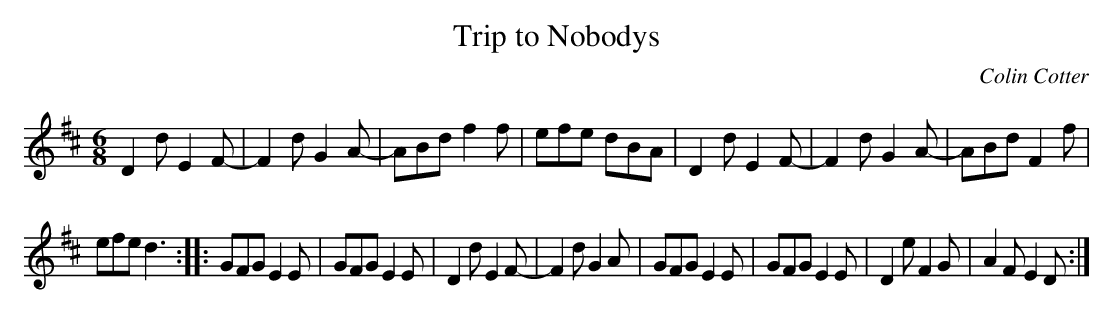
X:1
T:Trip to Nobodys
C:Colin Cotter
M:6/8
K:D
D2 d E2 F-|F2 d G2 A-|ABd f2 f|efe dBA|D2 d E2 F-|F2 d G2 A-|ABd F2 f|
efe d3 :||:GFG E2 E|GFG E2 E|D2 d E2 F-|F2 d G2 A|GFG E2 E|GFG E2 E|D2 e F2 G|A2 F E2 D :|
